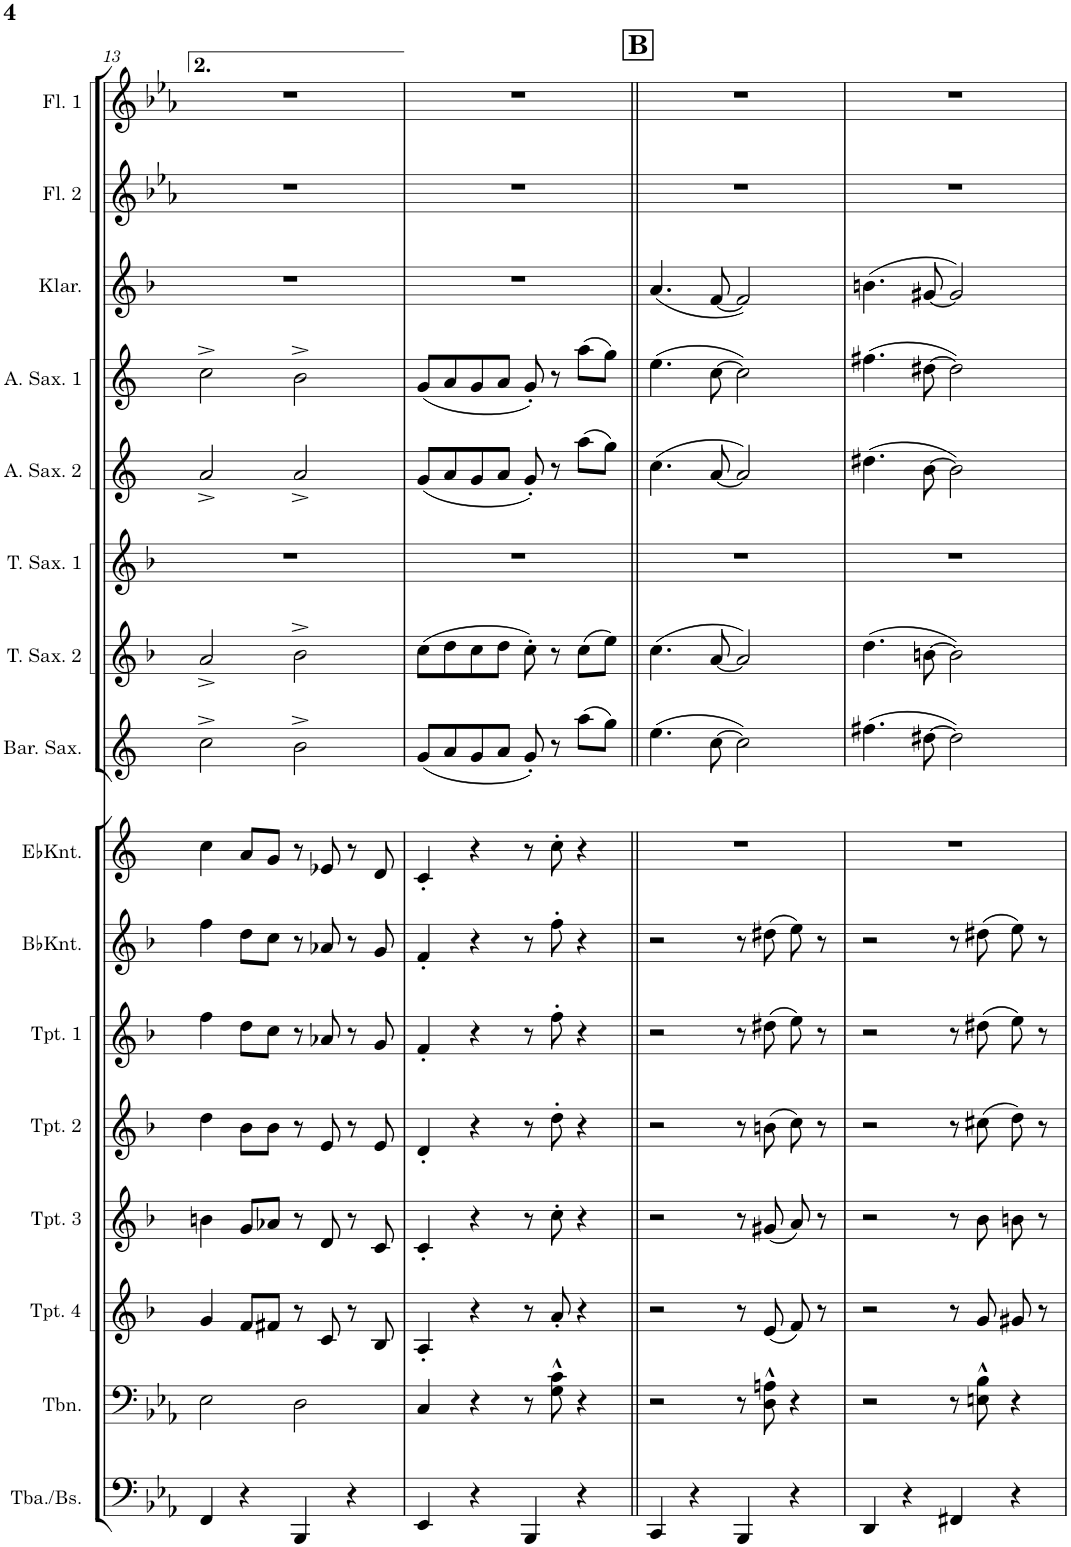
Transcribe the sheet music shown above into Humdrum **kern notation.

**kern	**kern	**kern	**kern	**kern	**kern	**kern	**kern	**kern	**kern	**kern	**kern	**kern	**kern	**kern	**kern
*part16	*part15	*part14	*part13	*part12	*part11	*part10	*part9	*part8	*part7	*part6	*part5	*part4	*part3	*part2	*part1
*staff16	*staff15	*staff14	*staff13	*staff12	*staff11	*staff10	*staff9	*staff8	*staff7	*staff6	*staff5	*staff4	*staff3	*staff2	*staff1
*I"Tuba/Elbas	*I"Tromboner	*I"Trumpet 4	*I"Trumpet 3	*I"Trumpet 2	*I"Trumpet 1	*I"Bb Kornett	*I"Eb Kornett	*I"Barytonsax	*I"Tenosax 2	*I"Tenorsax 1	*I"Altsax 2	*I"Altsax 1	*I"Klantinetter	*I"Flöjt 2	*I"Flöjt 1
*I'Tba./Bs.	*I'Tbn.	*I'Tpt. 4	*I'Tpt. 3	*I'Tpt. 2	*I'Tpt. 1	*I'BbKnt.	*I'EbKnt.	*I'Bar. Sax.	*I'T. Sax. 2	*I'T. Sax. 1	*I'A. Sax. 2	*I'A. Sax. 1	*I'Klar.	*I'Fl. 2	*I'Fl. 1
!!LO:PB:g=z
*clefF4	*clefF4	*clefG2	*clefG2	*clefG2	*clefG2	*clefG2	*clefG2	*clefG2	*clefG2	*clefG2	*clefG2	*clefG2	*clefG2	*clefG2	*clefG2
*	*	*Trd1c2	*Trd1c2	*Trd1c2	*Trd1c2	*Trd1c2	*Trd-2c-3	*Trd12c21	*Trd8c14	*Trd8c14	*Trd5c9	*Trd5c9	*Trd1c2	*	*
*k[b-e-a-]	*k[b-e-a-]	*k[b-]	*k[b-]	*k[b-]	*k[b-]	*k[b-]	*k[]	*k[]	*k[b-]	*k[b-]	*k[]	*k[]	*k[b-]	*k[b-e-a-]	*k[b-e-a-]
*M2/2	*M2/2	*M2/2	*M2/2	*M2/2	*M2/2	*M2/2	*M2/2	*M2/2	*M2/2	*M2/2	*M2/2	*M2/2	*M2/2	*M2/2	*M2/2
*met(c|)	*met(c|)	*met(c|)	*met(c|)	*met(c|)	*met(c|)	*met(c|)	*met(c|)	*met(c|)	*met(c|)	*met(c|)	*met(c|)	*met(c|)	*met(c|)	*met(c|)	*met(c|)
=13	=13	=13	=13	=13	=13	=13	=13	=13	=13	=13	=13	=13	=13	=13	=13
4FF/	2E-\	4g/	4bn\	4dd\	4ff\	4ff\	4cc\	2cc^\	2a^/	1r	2a^/	2cc^\	1r	1r	1r
4r	.	8f/L	8g/L	8b-\L	8dd\L	8dd\L	8a/L	.	.	.	.	.	.	.	.
.	.	8f#X/J	8a-X/J	8b-\J	8cc\J	8cc\J	8g/J	.	.	.	.	.	.	.	.
4BBB-/	2D\	8r	8r	8r	8r	8r	8r	2b^\	2b-^\	.	2a^/	2b^\	.	.	.
.	.	8c/	8d/	8e/	8a-X/	8a-X/	8e-X/	.	.	.	.	.	.	.	.
4r	.	8r	8r	8r	8r	8r	8r	.	.	.	.	.	.	.	.
.	.	8B-/	8c/	8e/	8g/	8g/	8d/	.	.	.	.	.	.	.	.
=14	=14	=14	=14	=14	=14	=14	=14	=14	=14	=14	=14	=14	=14	=14	=14
4EE-/	4C/	4A'/	4c'/	4d'/	4f'/	4f'/	4c'/	(8g/L	(8cc\L	1r	(8g/L	(8g/L	1r	1r	1r
.	.	.	.	.	.	.	.	8a/	8dd\	.	8a/	8a/	.	.	.
4r	4r	4r	4r	4r	4r	4r	4r	8g/	8cc\	.	8g/	8g/	.	.	.
.	.	.	.	.	.	.	.	8a/J	8dd\J	.	8a/J	8a/J	.	.	.
4BBB-/	8r	8r	8r	8r	8r	8r	8r	8g'/)	8cc'\)	.	8g'/)	8g'/)	.	.	.
.	8G\^^ 8c\^^	8a'/	8cc'\	8dd'\	8ff'\	8ff'\	8cc'\	8r	8r	.	8r	8r	.	.	.
4r	4r	4r	4r	4r	4r	4r	4r	(8aa\L	(8cc\L	.	(8aa\L	(8aa\L	.	.	.
.	.	.	.	.	.	.	.	8gg\J)	8ee\J)	.	8gg\J)	8gg\J)	.	.	.
!!LO:REH:place=s1:a:B:cj:fs=14:t=B
=15||	=15||	=15||	=15||	=15||	=15||	=15||	=15||	=15||	=15||	=15||	=15||	=15||	=15||	=15||	=15||
4CC/	2r	2r	2r	2r	2r	2r	1r	(4.ee\	(4.cc\	1r	(4.cc\	(4.ee\	(4.a/	1r	1r
4r	.	.	.	.	.	.	.	.	.	.	.	.	.	.	.
.	.	.	.	.	.	.	.	[8cc\	[8a/	.	[8a/	[8cc\	[8f/	.	.
4BBB-/	8r	8r	8r	8r	8r	8r	.	2cc\])	2a/])	.	2a/])	2cc\])	2f/])	.	.
.	8D\^^ 8An\^^	(8e/	(8g#X/	(8bn\	(8dd#X\	(8dd#X\	.	.	.	.	.	.	.	.	.
4r	4r	8f/)	8a/)	8cc\)	8ee\)	8ee\)	.	.	.	.	.	.	.	.	.
.	.	8r	8r	8r	8r	8r	.	.	.	.	.	.	.	.	.
=16	=16	=16	=16	=16	=16	=16	=16	=16	=16	=16	=16	=16	=16	=16	=16
4DD/	2r	2r	2r	2r	2r	2r	1r	(4.ff#X\	(4.dd\	1r	(4.dd#X\	(4.ff#X\	(4.bn\	1r	1r
4r	.	.	.	.	.	.	.	.	.	.	.	.	.	.	.
.	.	.	.	.	.	.	.	[8dd#X\	[8bn\	.	[8b\	[8dd#X\	[8g#X/	.	.
4FF#X/	8r	8r	8r	8r	8r	8r	.	2dd#\])	2b\])	.	2b\])	2dd#\])	2g#/])	.	.
.	8En\^^ 8B-\^^	8g/	8b-\	(8cc#X\	(8dd#X\	(8dd#X\	.	.	.	.	.	.	.	.	.
4r	4r	8g#X/	8bn\	8dd\)	8ee\)	8ee\)	.	.	.	.	.	.	.	.	.
.	.	8r	8r	8r	8r	8r	.	.	.	.	.	.	.	.	.
=	=	=	=	=	=	=	=	=	=	=	=	=	=	=	=
*-	*-	*-	*-	*-	*-	*-	*-	*-	*-	*-	*-	*-	*-	*-	*-
